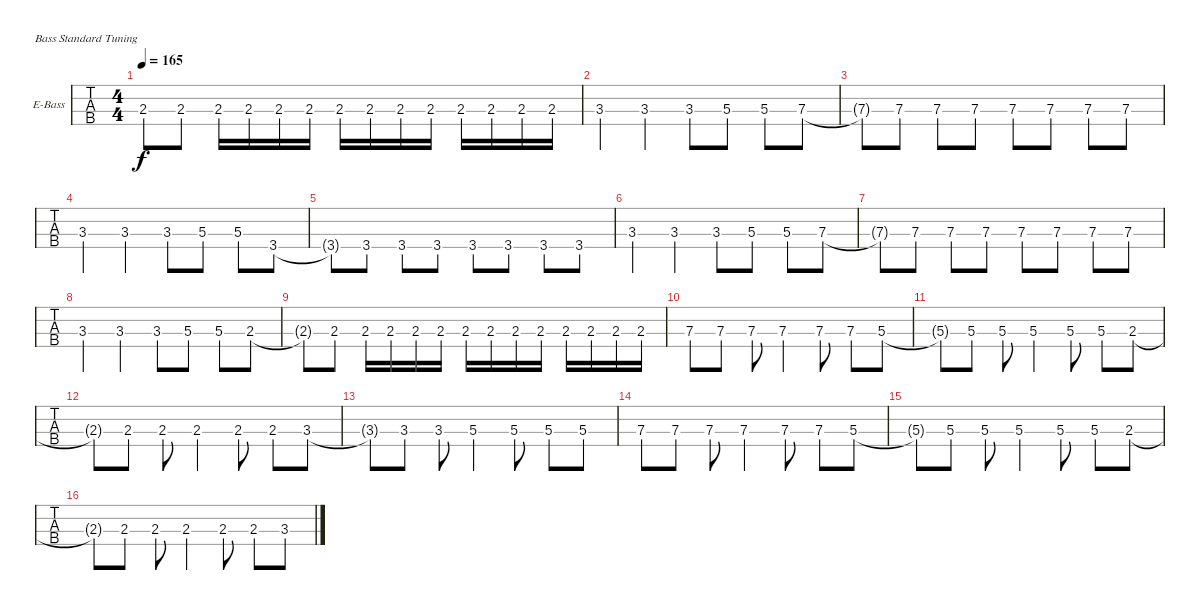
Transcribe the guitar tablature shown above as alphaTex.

\bracketExtendMode groupsimilarinstruments
\firstSystemTrackNameOrientation horizontal
\otherSystemsTrackNameOrientation horizontal
\track ("Bass Cary" "E-Bass") {instrument slapbass1}
\staff {tabs}
\tuning (G2 D2 A1 E1)
\ts (4 4)
\tempo 165
\clef f4
\ks c
2.3{t}.8{dy f} 2.3.8 2.3.16 2.3.16 2.3.16 2.3.16 2.3.16 2.3.16 2.3.16 2.3.16 2.3.16 2.3.16 2.3.16 2.3.16 |
3.3.4 3.3.4 3.3.8 5.3.8 5.3.8 7.3.8 |
7.3{t}.8 7.3.8 7.3.8 7.3.8 7.3.8 7.3.8 7.3.8 7.3.8 |
3.3.4 3.3.4 3.3.8 5.3.8 5.3.8 3.4.8 |
3.4{t}.8 3.4.8 3.4.8 3.4.8 3.4.8 3.4.8 3.4.8 3.4.8 |
3.3.4 3.3.4 3.3.8 5.3.8 5.3.8 7.3.8 |
7.3{t}.8 7.3.8 7.3.8 7.3.8 7.3.8 7.3.8 7.3.8 7.3.8 |
3.3.4 3.3.4 3.3.8 5.3.8 5.3.8 2.3.8 |
2.3{t}.8 2.3.8 2.3.16 2.3.16 2.3.16 2.3.16 2.3.16 2.3.16 2.3.16 2.3.16 2.3.16 2.3.16 2.3.16 2.3.16 |
7.3.8 7.3.8 7.3.8 7.3.4 7.3.8 7.3.8 5.3.8 |
5.3{t}.8 5.3.8 5.3.8 5.3.4 5.3.8 5.3.8 2.3.8 |
2.3{t}.8 2.3.8 2.3.8 2.3.4 2.3.8 2.3.8 3.3.8 |
3.3{t}.8 3.3.8 3.3.8 5.3.4 5.3.8 5.3.8 5.3.8 |
7.3.8 7.3.8 7.3.8 7.3.4 7.3.8 7.3.8 5.3.8 |
5.3{t}.8 5.3.8 5.3.8 5.3.4 5.3.8 5.3.8 2.3.8 |
2.3{t}.8 2.3.8 2.3.8 2.3.4 2.3.8 2.3.8 3.3.8
